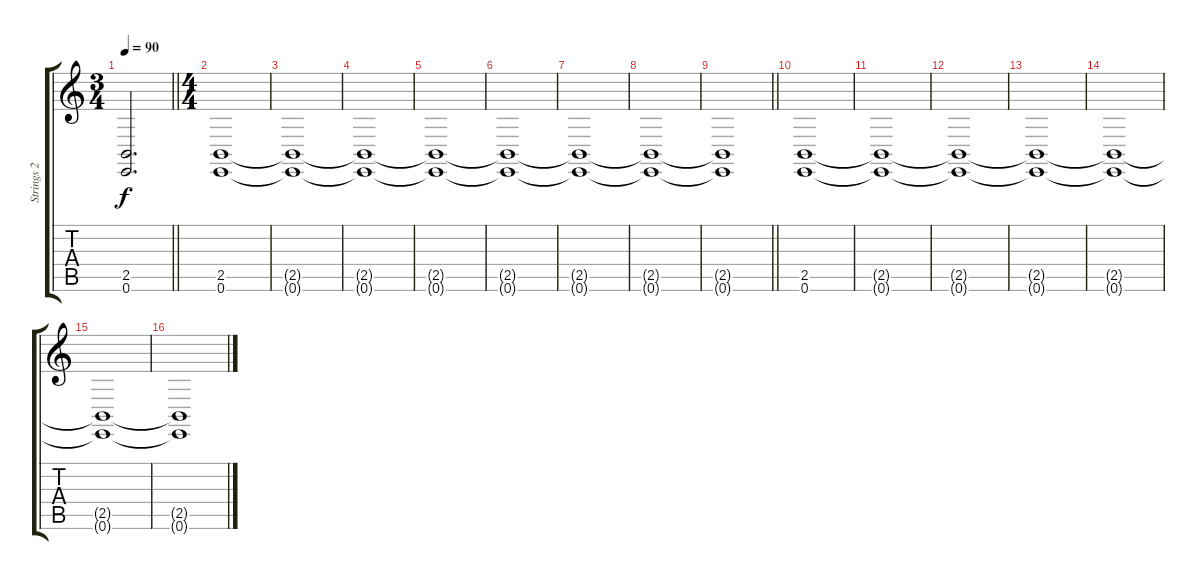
\track ("Strings 2" "Strings 2") {instrument synthstrings2}
\staff {score tabs}
\tuning (E4 B3 G3 D3 A2 E2) {hide}
\ts (3 4)
\tempo 90
\clef g2
\barLineRight lightlight
\ks c
(2.5{t} 0.6{t}).2{d dy f} |
\ts (4 4)
\section ("" "")
(2.5 0.6).1 |
(2.5{t} 0.6{t}).1 |
(2.5{t} 0.6{t}).1 |
(2.5{t} 0.6{t}).1 |
(2.5{t} 0.6{t}).1 |
(2.5{t} 0.6{t}).1 |
(2.5{t} 0.6{t}).1 |
\barLineRight lightlight
(2.5{t} 0.6{t}).1 |
\section ("" "")
(2.5 0.6).1 |
(2.5{t} 0.6{t}).1 |
(2.5{t} 0.6{t}).1 |
(2.5{t} 0.6{t}).1 |
(2.5{t} 0.6{t}).1 |
(2.5{t} 0.6{t}).1 |
(2.5{t} 0.6{t}).1
